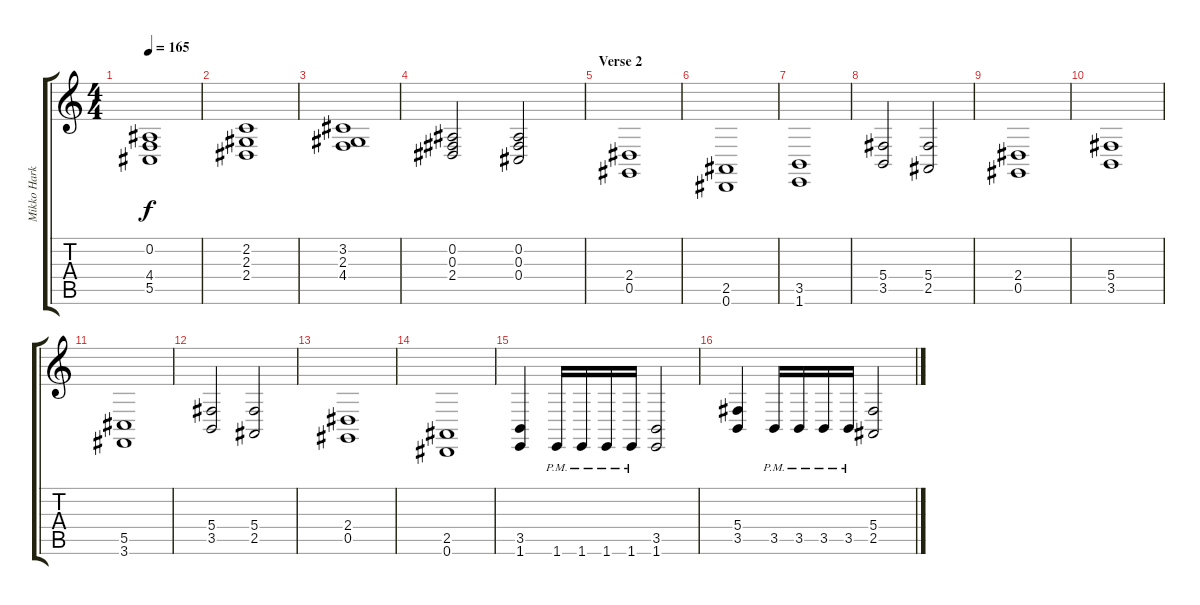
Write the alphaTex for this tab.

\track ("Mikko Harkin RH" "Mikko Hark") {instrument harpsichord}
\staff {score tabs}
\tuning (Eb4 Bb3 Gb3 Db3 Ab2 Eb2) {hide}
\ts (4 4)
\tempo 165
\clef g2
\ks aminor
(0.2 4.4 5.5).1{dy f} |
(2.2 2.3 2.4).1 |
(3.2 2.3 4.4).1 |
(0.2 0.3 2.4).2 (0.2 0.3 0.4).2 |
\section ("" "Verse 2")
(2.4 0.5).1{volume 12} |
(2.5 0.6).1 |
(3.5 1.6).1 |
(5.4 3.5).2 (5.4 2.5).2 |
(2.4 0.5).1 |
(5.4 3.5).1 |
(5.5 3.6).1 |
(5.4 3.5).2 (5.4 2.5).2 |
(2.4 0.5).1 |
(2.5 0.6).1 |
(3.5 1.6).4 1.6{pm}.16 1.6{pm}.16 1.6{pm}.16 1.6{pm}.16 (3.5 1.6).2 |
(5.4 3.5).4 3.5{pm}.16 3.5{pm}.16 3.5{pm}.16 3.5{pm}.16 (5.4 2.5).2
